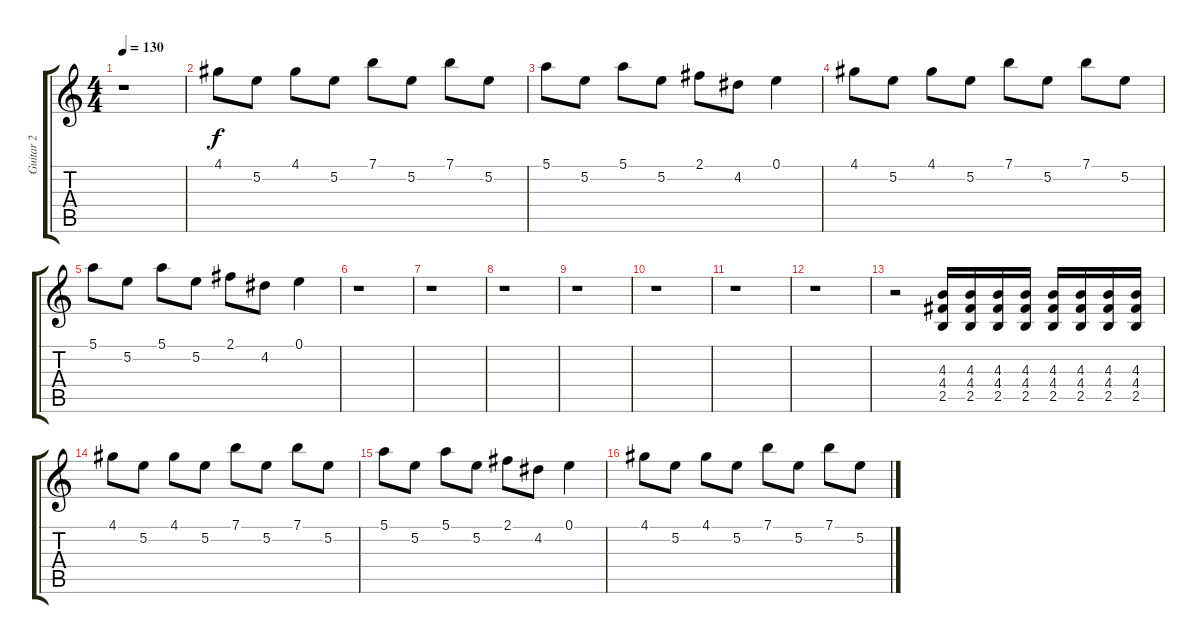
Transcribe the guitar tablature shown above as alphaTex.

\track ("Guitar 2" "Guitar 2") {instrument distortionguitar}
\staff {score tabs}
\tuning (E4 B3 G3 D3 A2 E2) {hide}
\ts (4 4)
\tempo 130
\clef g2
\ks c
r.1{dy f instrument distortionguitar} |
4.1.8 5.2.8 4.1.8 5.2.8 7.1.8 5.2.8 7.1.8 5.2.8 |
5.1.8 5.2.8 5.1.8 5.2.8 2.1.8 4.2.8 0.1.4 |
4.1.8 5.2.8 4.1.8 5.2.8 7.1.8 5.2.8 7.1.8 5.2.8 |
5.1.8 5.2.8 5.1.8 5.2.8 2.1.8 4.2.8 0.1.4 |
r.1 |
r.1 |
r.1 |
r.1 |
r.1 |
r.1 |
r.1 |
r.2 (4.3 4.4 2.5).16 (4.3 4.4 2.5).16 (4.3 4.4 2.5).16 (4.3 4.4 2.5).16 (4.3 4.4 2.5).16 (4.3 4.4 2.5).16 (4.3 4.4 2.5).16 (4.3 4.4 2.5).16 |
4.1.8 5.2.8 4.1.8 5.2.8 7.1.8 5.2.8 7.1.8 5.2.8 |
5.1.8 5.2.8 5.1.8 5.2.8 2.1.8 4.2.8 0.1.4 |
4.1.8 5.2.8 4.1.8 5.2.8 7.1.8 5.2.8 7.1.8 5.2.8
